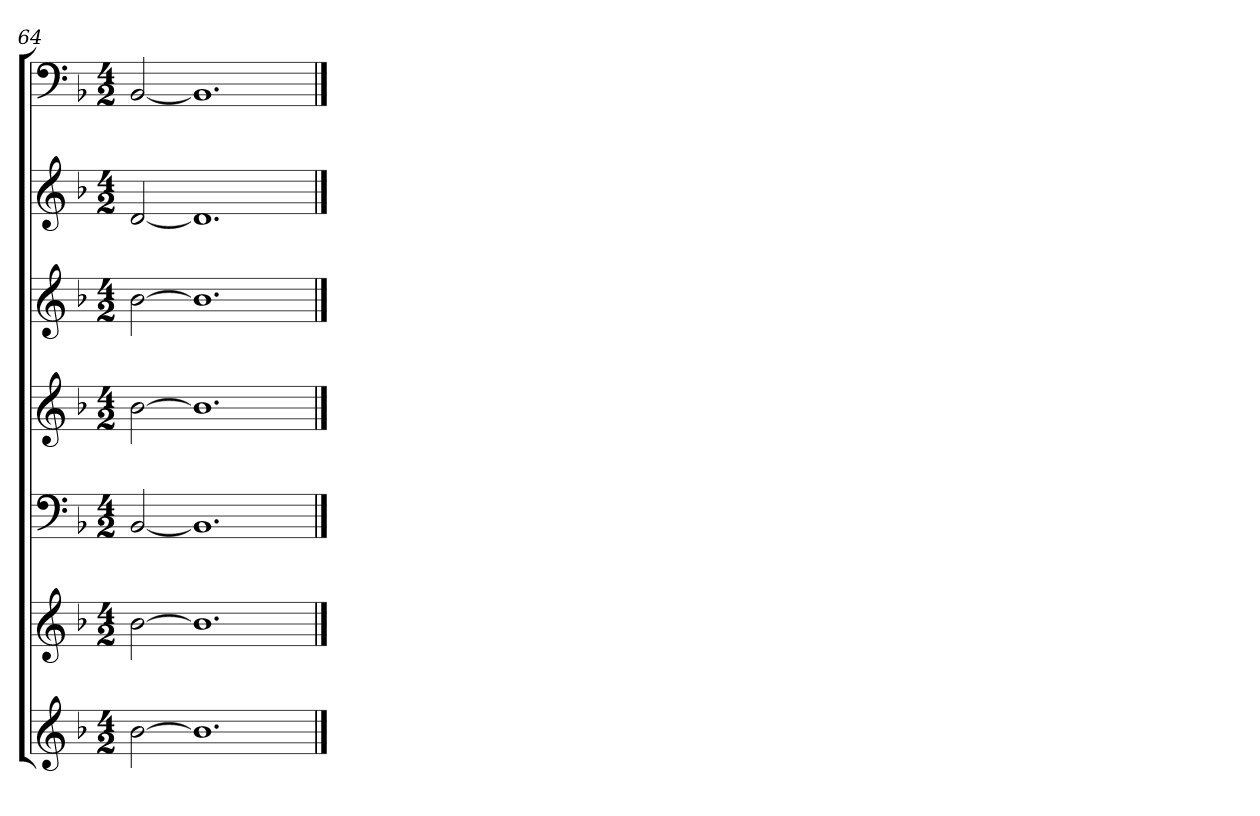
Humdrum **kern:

**kern	**kern	**kern	**kern	**kern	**kern	**kern
*part7	*part6	*part5	*part4	*part3	*part2	*part1
*staff7	*staff6	*staff5	*staff4	*staff3	*staff2	*staff1
*k[b-]	*k[b-]	*k[b-]	*k[b-]	*k[b-]	*k[b-]	*k[b-]
*F:	*F:	*F:	*F:	*F:	*F:	*F:
*M4/2	*M4/2	*M4/2	*M4/2	*M4/2	*M4/2	*M4/2
=64	=64	=64	=64	=64	=64	=64
[2b-	[2b-	[2BB-	[2b-	[2b-	[2d	[2BB-
1.b-]	1.b-]	1.BB-]	1.b-]	1.b-]	1.d]	1.BB-]
==	==	==	==	==	==	==
*-	*-	*-	*-	*-	*-	*-
